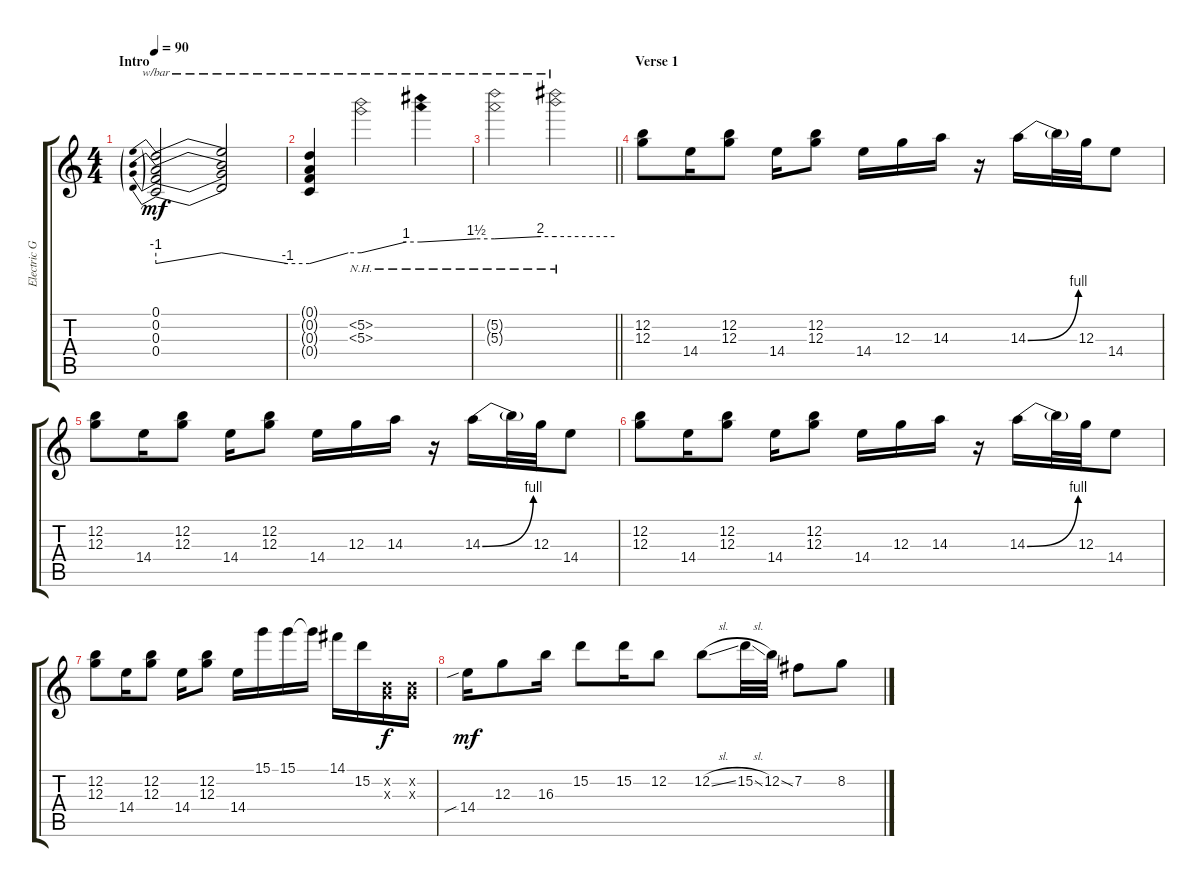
\track ("Electric Guitar" "Electric G") {instrument distortionguitar}
\staff {score tabs}
\tuning (E4 B3 G3 D3 A2 E2) {hide}
\ts (4 4)
\section ("" "Intro")
\tempo 90
\clef g2
\ks c
(0.1 0.2 0.3 0.4).2{tbe (predivedive default 0 -4 60 0) dy mf instrument distortionguitar} (0.1{t} 0.2{t} 0.3{t} 0.4{t}).2{tbe (custom default 0 0 45 -4 60 -4)} |
(0.1{t} 0.2{t} 0.3{t} 0.4{t}).4{tbe (custom default 0 -4 45 0 60 0)} (5.2{nh} 5.3{nh}).2{tbe (custom default 0 0 45 4 60 4)} (5.2{nh t} 5.3{nh t}).4{tbe (custom default 0 4 45 6 60 6)} |
\barLineRight lightlight
(5.2{nh t} 5.3{nh t}).2{tbe (custom default 0 6 45 8 60 8)} (5.2{nh t} 5.3{nh t}).2{tbe (hold default 0 8 60 8)} |
\section ("" "Verse 1")
(12.2 12.3).8 14.4.16 (12.2 12.3).8 14.4.16 (12.2 12.3).8 14.4.16 12.3.16 14.3.16 r.16 14.3{be (bend 0 0 60 4)}.16 14.3{t}.32 12.3.32 14.4.8 |
(12.2 12.3).8 14.4.16 (12.2 12.3).8 14.4.16 (12.2 12.3).8 14.4.16 12.3.16 14.3.16 r.16 14.3{be (bend 0 0 60 4)}.16 14.3{t}.32 12.3.32 14.4.8 |
(12.2 12.3).8 14.4.16 (12.2 12.3).8 14.4.16 (12.2 12.3).8 14.4.16 12.3.16 14.3.16 r.16 14.3{be (bend 0 0 60 4)}.16 14.3{t}.32 12.3.32 14.4.8 |
(12.2 12.3).8 14.4.16 (12.2 12.3).8 14.4.16 (12.2 12.3).8 14.4.16 15.1.16 15.1.16 15.1{t}.16 14.1.16 15.2.16 (0.2{x} 0.3{x}).16{dy f} (0.2{x} 0.3{x}).16 |
14.4{sib}.16{dy mf} 12.3.8 16.3.16 15.2.8 15.2.16 12.2.8 12.2{sl}.8 15.2{sl}.32 12.2{ss}.32 7.2.8 8.2.8
